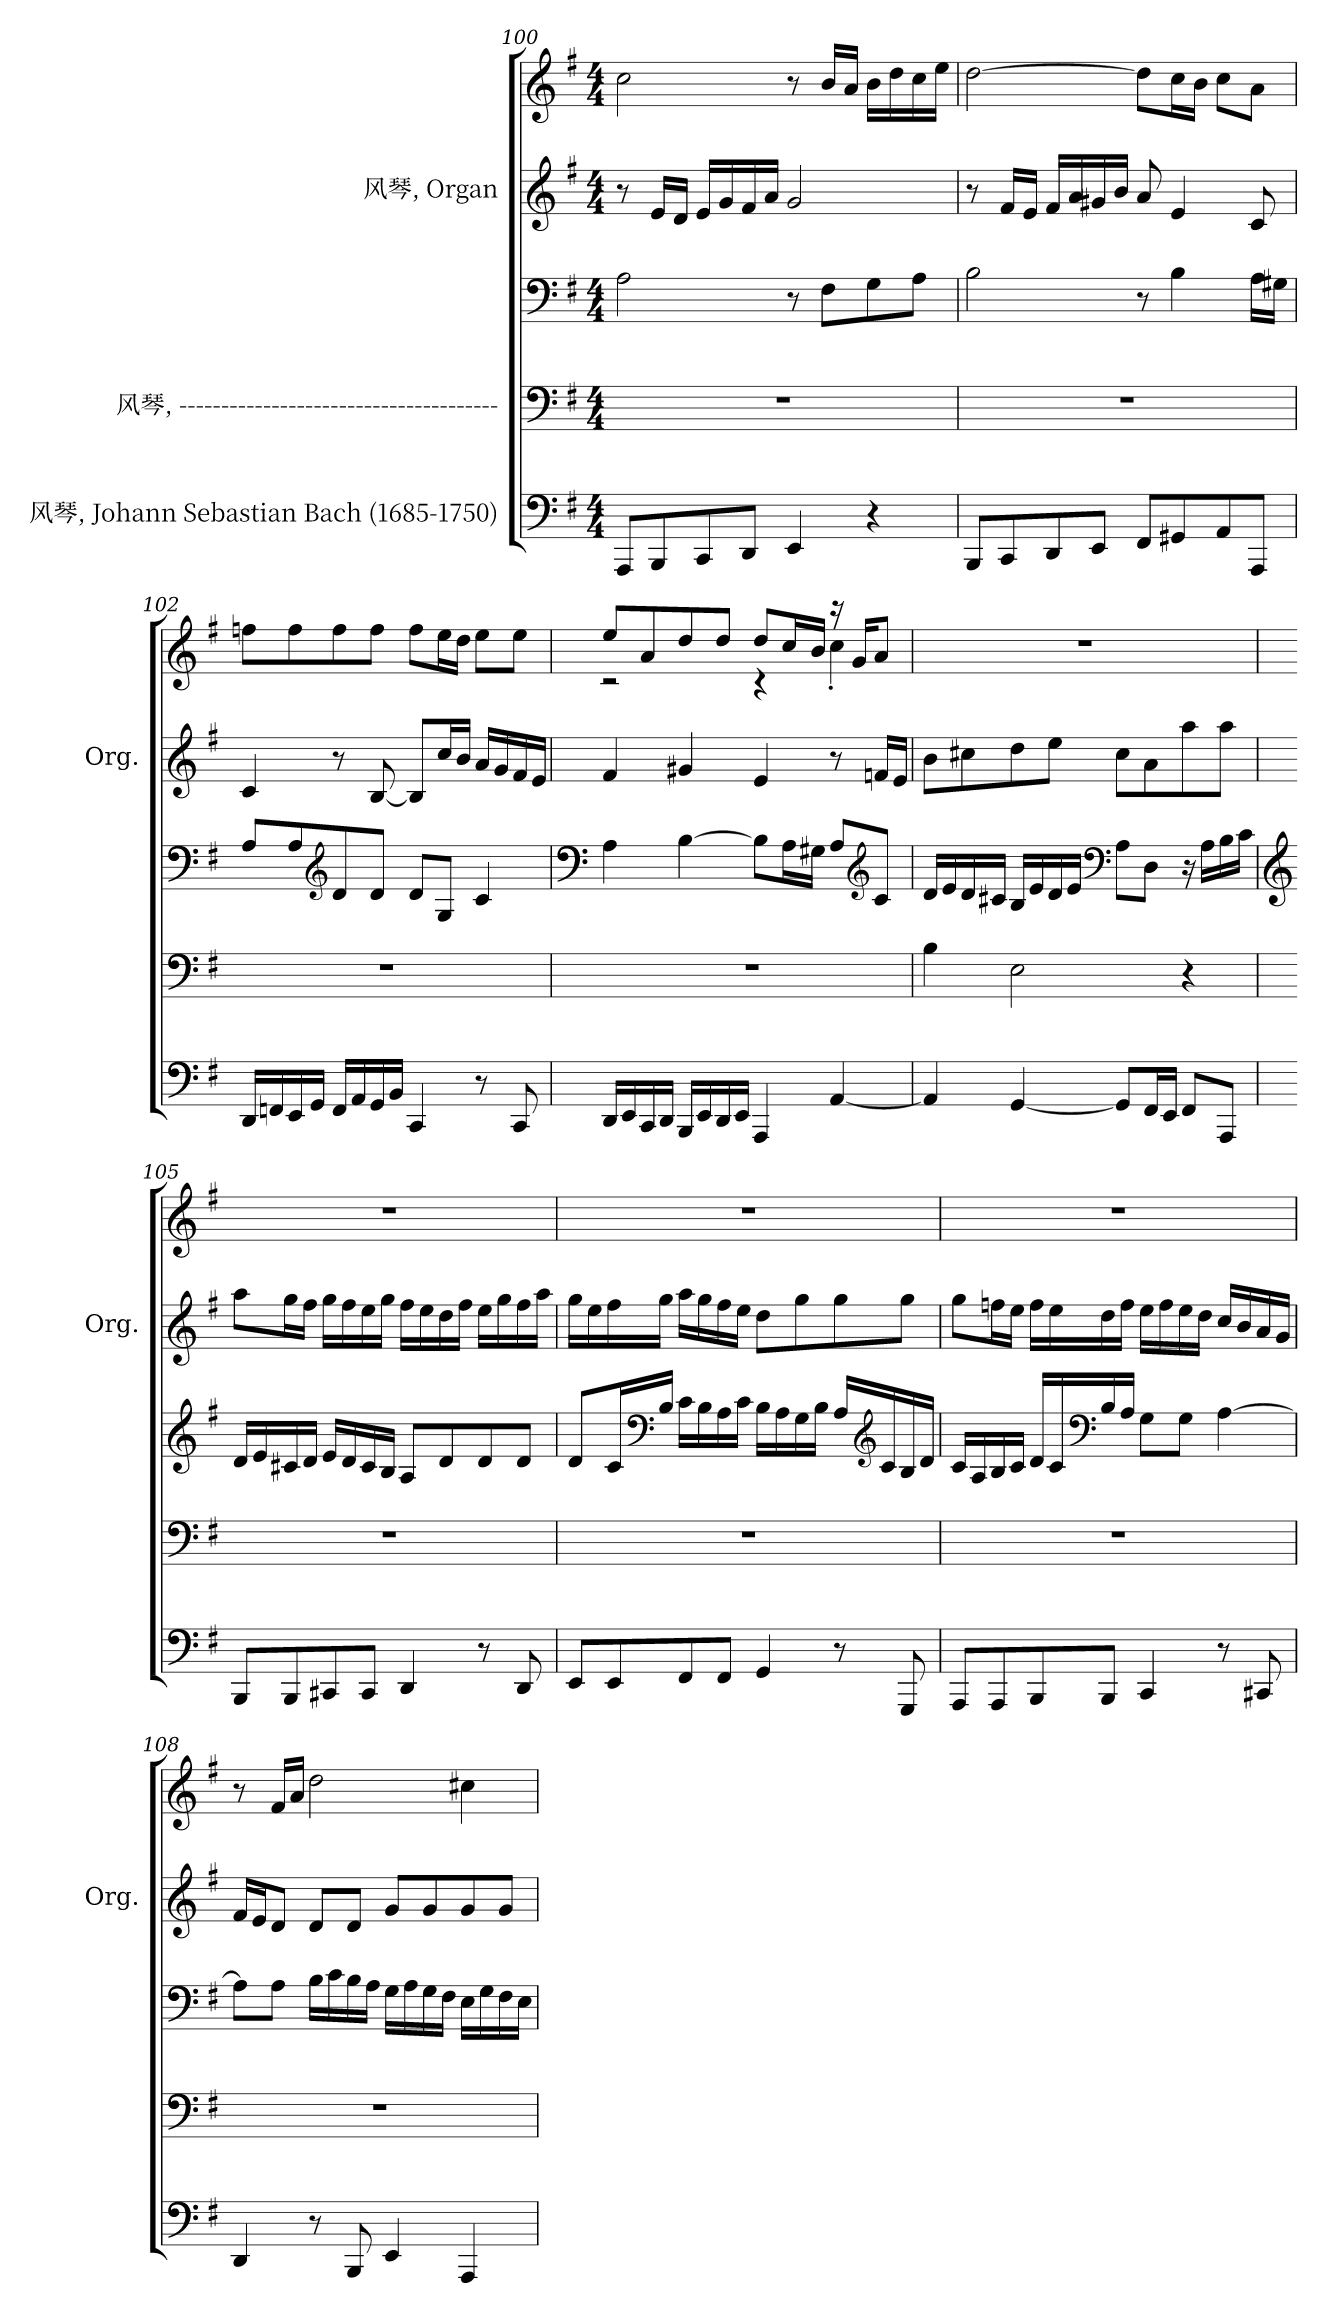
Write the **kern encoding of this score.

**kern	**kern	**kern	**kern	**kern
*part3	*part2	*part2	*part1	*part1
*staff5	*staff4	*staff3	*staff2	*staff1
*I"风琴, Johann Sebastian Bach   (1685-1750)	*I"风琴, --------------------------------------	*	*I"风琴, Organ	*
*	*	*	*I'Org.	*
!!LO:PB:g=z
*clefF4	*clefF4	*clefF4	*clefG2	*clefG2
*k[f#]	*k[f#]	*k[f#]	*k[f#]	*k[f#]
*M4/4	*M4/4	*M4/4	*M4/4	*M4/4
=100	=100	=100	=100	=100
8AAA/L	1r	2A\	8r	2cc\
8BBB/	.	.	16e/LL	.
.	.	.	16d/JJ	.
8CC/	.	.	16e/LL	.
.	.	.	16g/	.
8DD/J	.	.	16f#/	.
.	.	.	16a/JJ	.
4EE/	.	8r	2g/	8r
.	.	8F#\L	.	16b/LL
.	.	.	.	16a/JJ
4r	.	8G\	.	16b\LL
.	.	.	.	16dd\
.	.	8A\J	.	16cc\
.	.	.	.	16ee\JJ
=101	=101	=101	=101	=101
8BBB/L	1r	2B\	8r	[2dd\
8CC/	.	.	16f#/LL	.
.	.	.	16e/JJ	.
8DD/	.	.	16f#/LL	.
.	.	.	16a/	.
8EE/J	.	.	16g#X/	.
.	.	.	16b/JJ	.
8FF#/L	.	8r	8a/	8dd\L]
8GG#X/	.	4B\	4e/	16cc\L
.	.	.	.	16b\JJ
8AA/	.	.	.	8cc\L
8AAA/J	.	16A\LL	8c/	8a\J
.	.	16G#X\JJ	.	.
!!LO:LB:g=z
=102	=102	=102	=102	=102
16DD/LL	1r	8A/L	4c/	8ffn\L
16FFn/	.	.	.	.
16EE/	.	8A/	.	8ff\
16GG/JJ	.	.	.	.
*	*	*clefG2	*	*
16FF/LL	.	8d/	8r	8ff\
16AA/	.	.	.	.
16GG/	.	8d/J	[8B/	8ff\J
16BB/JJ	.	.	.	.
4CC/	.	8d/L	8B/L]	8ff\L
.	.	8G/J	16cc/L	16ee\L
.	.	.	16b/JJ	16dd\JJ
8r	.	4c/	16a/LL	8ee\L
.	.	.	16g/	.
8CC/	.	.	16f#/	8ee\J
.	.	.	16e/JJ	.
=103	=103	=103	=103	=103
*	*	*clefF4	*	*
*	*	*	*	*^
16DD/LL	1r	4A\	4f#/	8ee/L	2r
16EE/	.	.	.	.	.
16CC/	.	.	.	8a/	.
16DD/JJ	.	.	.	.	.
16BBB/LL	.	[4B\	4g#X/	8dd/	.
16EE/	.	.	.	.	.
16DD/	.	.	.	8dd/J	.
16EE/JJ	.	.	.	.	.
4AAA/	.	8B\L]	4e/	8dd/L	4r
.	.	16A\L	.	16cc/L	.
.	.	16G#X\JJ	.	16b/JJ	.
[4AA/	.	8A/L	8r	16r	4cc'\
.	.	.	.	16g/KL	.
*	*	*clefG2	*	*	*
.	.	8c/J	16fn/LL	8a/J	.
.	.	.	16e/JJ	.	.
*	*	*	*	*v	*v
!!LO:PB:g=z
=104	=104	=104	=104	=104
4AA/]	4B\	16d/LL	8b\L	1r
.	.	16e/	.	.
.	.	16d/	8cc#X\	.
.	.	16c#X/JJ	.	.
[4GG/	2E\	16B/LL	8dd\	.
.	.	16e/	.	.
.	.	16d/	8ee\J	.
.	.	16e/JJ	.	.
*	*	*clefF4	*	*
8GG/L]	.	8A\L	8cc#\L	.
16FF#/L	.	8D\J	8a\	.
16EE/JJ	.	.	.	.
8FF#/L	4r	16r	8aa\	.
.	.	16A\LL	.	.
8AAA/J	.	16B\	8aa\J	.
.	.	16c#\JJ	.	.
=105	=105	=105	=105	=105
*	*	*clefG2	*	*
8BBB/L	1r	16d/LL	8aa\L	1r
.	.	16e/	.	.
8BBB/	.	16c#X/	16gg\L	.
.	.	16d/JJ	16ff#\JJ	.
8CC#X/	.	16e/LL	16gg\LL	.
.	.	16d/	16ff#\	.
8CC#/J	.	16c#/	16ee\	.
.	.	16B/JJ	16gg\JJ	.
4DD/	.	8A/L	16ff#\LL	.
.	.	.	16ee\	.
.	.	8d/	16dd\	.
.	.	.	16ff#\JJ	.
8r	.	8d/	16ee\LL	.
.	.	.	16gg\	.
8DD/	.	8d/J	16ff#\	.
.	.	.	16aa\JJ	.
!!LO:LB:g=z
=106	=106	=106	=106	=106
8EE/L	1r	8d/L	16gg\LL	1r
.	.	.	16ee\	.
8EE/	.	16c/L	16ff#\	.
*	*	*clefF4	*	*
.	.	16B/JJ	16gg\JJ	.
8FF#/	.	16c\LL	16aa\LL	.
.	.	16B\	16gg\	.
8FF#/J	.	16A\	16ff#\	.
.	.	16c\JJ	16ee\JJ	.
4GG/	.	16B\LL	8dd\L	.
.	.	16A\	.	.
.	.	16G\	8gg\	.
.	.	16B\JJ	.	.
8r	.	16A/LL	8gg\	.
*	*	*clefG2	*	*
.	.	16c/	.	.
8GGG/	.	16B/	8gg\J	.
.	.	16d/JJ	.	.
=107	=107	=107	=107	=107
8AAA/L	1r	16c/LL	8gg\L	1r
.	.	16A/	.	.
8AAA/	.	16B/	16ffn\L	.
.	.	16c/JJ	16ee\JJ	.
8BBB/	.	16d/LL	16ff\LL	.
.	.	16c/	16ee\	.
*	*	*clefF4	*	*
8BBB/J	.	16B/	16dd\	.
.	.	16A/JJ	16ff\JJ	.
4CC/	.	8G\L	16ee\LL	.
.	.	.	16ff\	.
.	.	8G\J	16ee\	.
.	.	.	16dd\JJ	.
8r	.	[4A\	16cc/LL	.
.	.	.	16b/	.
8CC#X/	.	.	16a/	.
.	.	.	16g/JJ	.
!!LO:PB:g=z
=108	=108	=108	=108	=108
4DD/	1r	8A\L]	16f#/LL	8r
.	.	.	16e/J	.
.	.	8A\J	8d/J	16f#/LL
.	.	.	.	16a/JJ
8r	.	16B\LL	8d/L	2dd\
.	.	16c\	.	.
8BBB/	.	16B\	8d/J	.
.	.	16A\JJ	.	.
4EE/	.	16G\LL	8g/L	.
.	.	16A\	.	.
.	.	16G\	8g/	.
.	.	16F#\JJ	.	.
4AAA/	.	16E\LL	8g/	4cc#X\
.	.	16G\	.	.
.	.	16F#\	8g/J	.
.	.	16E\JJ	.	.
=	=	=	=	=
*-	*-	*-	*-	*-
